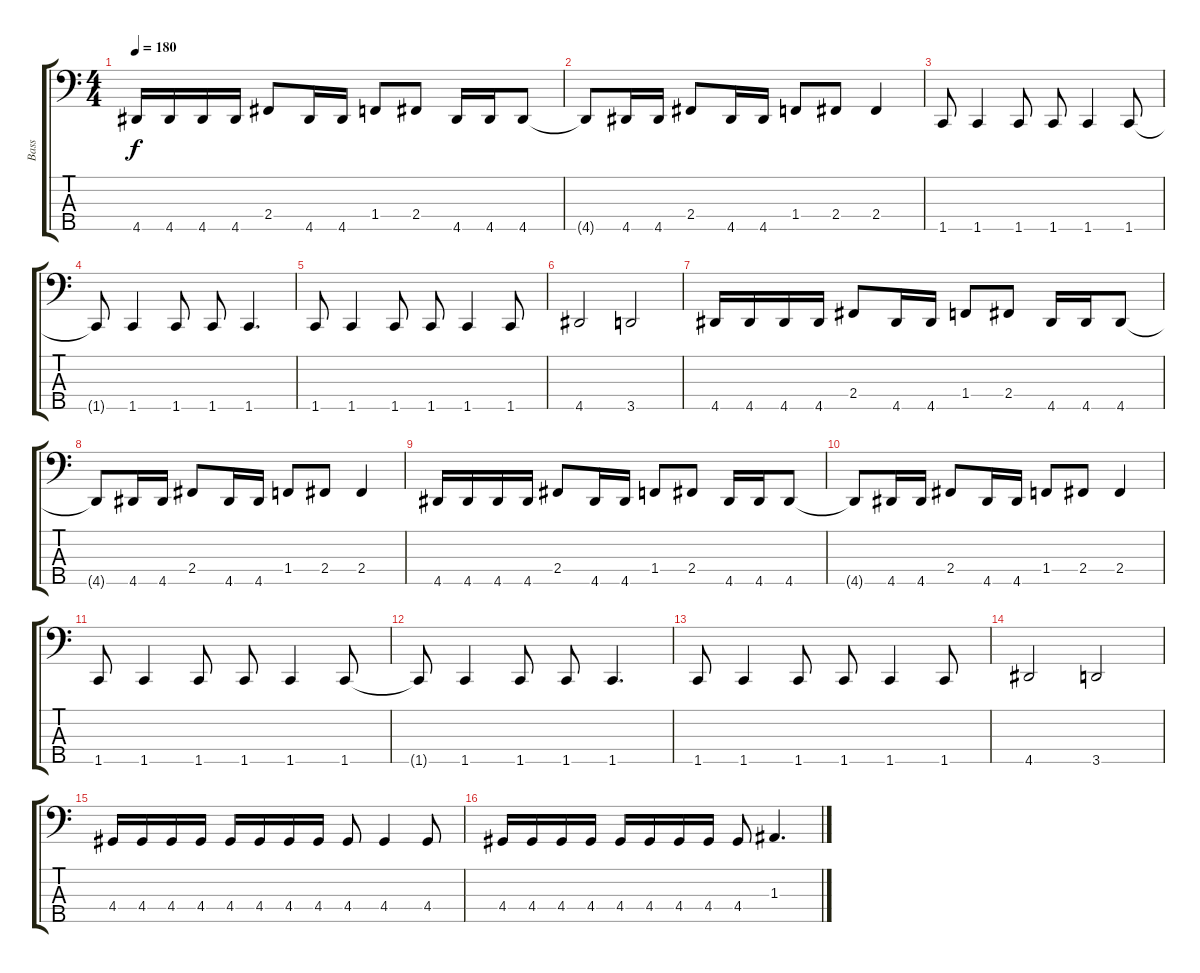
\track ("Bass" "Bass") {instrument slapbass2}
\staff {score tabs}
\tuning (G2 D2 A1 E1 B0) {hide}
\ts (4 4)
\tempo 180
\clef f4
\ks c
4.5.16{dy f} 4.5.16 4.5.16 4.5.16 2.4.8 4.5.16 4.5.16 1.4.8 2.4.8 4.5.16 4.5.16 4.5.8 |
4.5{t}.8 4.5.16 4.5.16 2.4.8 4.5.16 4.5.16 1.4.8 2.4.8 2.4.4 |
1.5.8 1.5.4 1.5.8 1.5.8 1.5.4 1.5.8 |
1.5{t}.8 1.5.4 1.5.8 1.5.8 1.5.4{d} |
1.5.8 1.5.4 1.5.8 1.5.8 1.5.4 1.5.8 |
4.5.2 3.5.2 |
4.5.16 4.5.16 4.5.16 4.5.16 2.4.8 4.5.16 4.5.16 1.4.8 2.4.8 4.5.16 4.5.16 4.5.8 |
4.5{t}.8 4.5.16 4.5.16 2.4.8 4.5.16 4.5.16 1.4.8 2.4.8 2.4.4 |
4.5.16 4.5.16 4.5.16 4.5.16 2.4.8 4.5.16 4.5.16 1.4.8 2.4.8 4.5.16 4.5.16 4.5.8 |
4.5{t}.8 4.5.16 4.5.16 2.4.8 4.5.16 4.5.16 1.4.8 2.4.8 2.4.4 |
1.5.8 1.5.4 1.5.8 1.5.8 1.5.4 1.5.8 |
1.5{t}.8 1.5.4 1.5.8 1.5.8 1.5.4{d} |
1.5.8 1.5.4 1.5.8 1.5.8 1.5.4 1.5.8 |
4.5.2 3.5.2 |
4.4.16 4.4.16 4.4.16 4.4.16 4.4.16 4.4.16 4.4.16 4.4.16 4.4.8 4.4.4 4.4.8 |
4.4.16 4.4.16 4.4.16 4.4.16 4.4.16 4.4.16 4.4.16 4.4.16 4.4.8 1.3.4{d}
